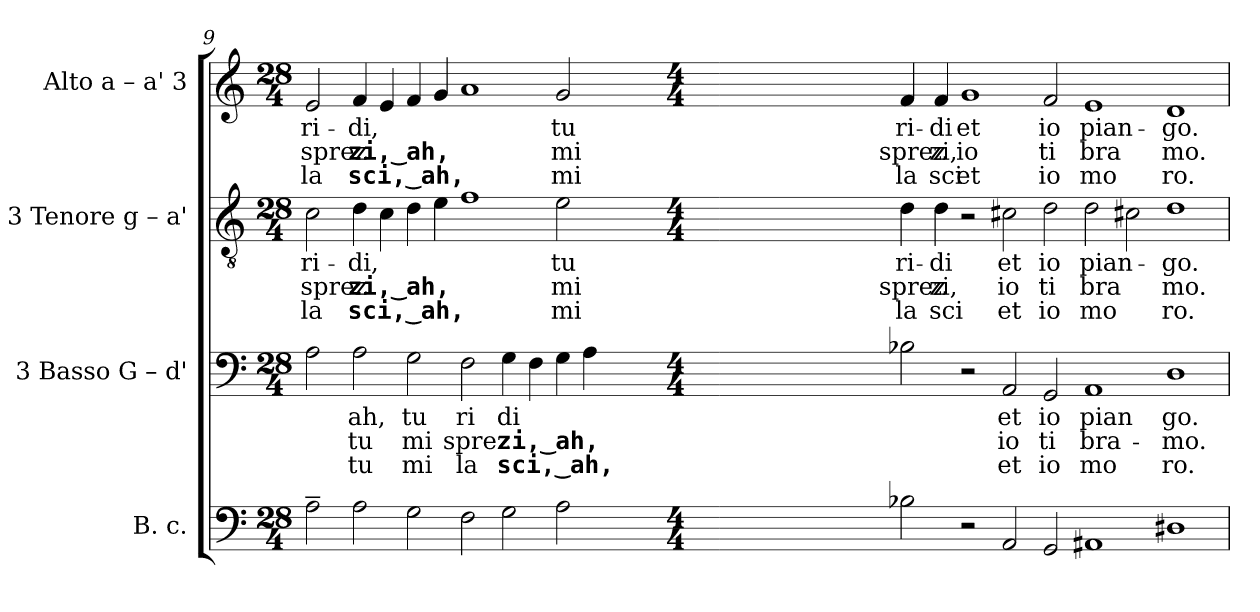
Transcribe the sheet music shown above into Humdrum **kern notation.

**kern	**kern	**text	**text	**text	**kern	**text	**text	**text	**kern	**text	**text	**text
*part4	*part3	*part3	*part3	*part3	*part2	*part2	*part2	*part2	*part1	*part1	*part1	*part1
*staff4	*staff3	*staff3	*staff3	*staff3	*staff2	*staff2	*staff2	*staff2	*staff1	*staff1	*staff1	*staff1
*I"B. c.	*I"3  Basso  G – d'	*	*	*	*I"3  Tenore  g – a'	*	*	*	*I"Alto  a – a'  3	*	*	*
!!LO:LB:g=z
*clefF4	*clefF4	*	*	*	*clefGv2	*	*	*	*clefG2	*	*	*
*k[]	*k[]	*	*	*	*k[]	*	*	*	*k[]	*	*	*
*C:	*C:	*	*	*	*C:	*	*	*	*C:	*	*	*
*M28/4	*M28/4	*	*	*	*M28/4	*	*	*	*M28/4	*	*	*
=9	=9	=9	=9	=9	=9	=9	=9	=9	=9	=9	=9	=9
!	!	!LO:LY:b:rj	!LO:LY:b:rj	!LO:LY:b:rj	!	!LO:LY:b:cj	!LO:LY:b:cj	!LO:LY:b:cj	!	!LO:LY:b:rj	!LO:LY:b:rj	!LO:LY:b:rj
2A~>\	2A\	.	.	.	2c\	ri-	-sprez	la	2e/	ri-	-sprez	la
!	!	!LO:LY:b:rj	!LO:LY:b:rj	!LO:LY:b:rj	!	!LO:LY:b:cj	!LO:LY:b:cj	!LO:LY:b:cj	!	!LO:LY:b:rj	!LO:LY:b:rj	!LO:LY:b:rj
2A\	2A\	ah,	tu	tu	4d\	di,	zi,‿ah,	sci,‿ah,	4f/	di,	zi,‿ah,	sci,‿ah,
!	!	!	!	!	!	!LO:LY:b:cj	!LO:LY:b:cj	!LO:LY:b:cj	!	!LO:LY:b:rj	!LO:LY:b:rj	!LO:LY:b:rj
.	.	.	.	.	4c\	.	.	.	4e/	.	.	.
!	!	!LO:LY:b:rj	!LO:LY:b:rj	!LO:LY:b:rj	!	!LO:LY:b:cj	!LO:LY:b:cj	!LO:LY:b:cj	!	!LO:LY:b:rj	!LO:LY:b:rj	!LO:LY:b:rj
2G\	2G\	tu	mi	mi	4d\	.	.	.	4f/	.	.	.
!	!	!	!	!	!	!LO:LY:b:cj	!LO:LY:b:cj	!LO:LY:b:cj	!	!LO:LY:b:rj	!LO:LY:b:rj	!LO:LY:b:rj
.	.	.	.	.	4e\	.	.	.	4g/	.	.	.
!	!	!LO:LY:b:rj	!LO:LY:b:rj	!LO:LY:b:rj	!	!LO:LY:b:cj	!LO:LY:b:cj	!LO:LY:b:cj	!	!LO:LY:b:rj	!LO:LY:b:rj	!LO:LY:b:rj
2F\	2F\	ri	sprez-	-la	1f	.	.	.	1a	.	.	.
!	!	!LO:LY:b:rj	!LO:LY:b:rj	!LO:LY:b:rj	!	!	!	!	!	!	!	!
2G\	4G\	di	zi,‿ah,	sci,‿ah,	.	.	.	.	.	.	.	.
!	!	!LO:LY:b:rj	!LO:LY:b:rj	!LO:LY:b:rj	!	!	!	!	!	!	!	!
.	4F\	.	.	.	.	.	.	.	.	.	.	.
!	!	!LO:LY:b:rj	!LO:LY:b:rj	!LO:LY:b:rj	!	!LO:LY:b:cj	!LO:LY:b:cj	!LO:LY:b:cj	!	!LO:LY:b:rj	!LO:LY:b:rj	!LO:LY:b:rj
2A\	4G\	.	.	.	2e\	tu	mi	mi	2g/	tu	mi	mi
!	!	!LO:LY:b:rj	!LO:LY:b:rj	!LO:LY:b:rj	!	!	!	!	!	!	!	!
.	4A\	.	.	.	.	.	.	.	.	.	.	.
*M4/4	*M4/4	*	*	*	*M4/4	*	*	*	*M4/4	*	*	*
*met(c)	*met(c)	*	*	*	*met(c)	*	*	*	*met(c)	*	*	*
!	!	!LO:LY:b:rj	!LO:LY:b:rj	!LO:LY:b:rj	!	!LO:LY:b:cj	!LO:LY:b:cj	!LO:LY:b:cj	!	!LO:LY:b:rj	!LO:LY:b:rj	!LO:LY:b:rj
2B-X\	2B-X\	.	.	.	4d\	ri-	-sprez	la	4f/	ri-	-sprez	la
!	!	!	!	!	!	!LO:LY:b:cj	!LO:LY:b:cj	!LO:LY:b:cj	!	!LO:LY:b:rj	!LO:LY:b:rj	!LO:LY:b:rj
.	.	.	.	.	4d\	di	zi,	sci	4f/	di	zi,	sci
!	!	!	!	!	!	!	!	!	!	!LO:LY:b:rj	!LO:LY:b:rj	!LO:LY:b:rj
2r	2r	.	.	.	2r	.	.	.	1g	et	io	et
!	!	!LO:LY:b:rj	!LO:LY:b:rj	!LO:LY:b:rj	!	!LO:LY:b:cj	!LO:LY:b:cj	!LO:LY:b:cj	!	!	!	!
2AA/	2AA/	et	io	et	2c#X\	et	io	et	.	.	.	.
!	!	!LO:LY:b:rj	!LO:LY:b:rj	!LO:LY:b:rj	!	!LO:LY:b:cj	!LO:LY:b:cj	!LO:LY:b:cj	!	!LO:LY:b:rj	!LO:LY:b:rj	!LO:LY:b:rj
2GG/	2GG/	io	ti	io	2d\	io	ti	io	2f/	io	ti	io
!	!	!LO:LY:b:rj	!LO:LY:b:rj	!LO:LY:b:rj	!	!LO:LY:b:cj	!LO:LY:b:cj	!LO:LY:b:cj	!	!LO:LY:b:rj	!LO:LY:b:rj	!LO:LY:b:rj
1AA#	1AA	pian	bra-	-mo	2d\	pian-	-bra	mo	1e	pian-	-bra	mo
!	!	!	!	!	!	!LO:LY:b:cj	!LO:LY:b:cj	!LO:LY:b:cj	!	!	!	!
.	.	.	.	.	2c#X\	.	.	.	.	.	.	.
!	!	!LO:LY:b:rj	!LO:LY:b:rj	!LO:LY:b:rj	!	!LO:LY:b:cj	!LO:LY:b:cj	!LO:LY:b:cj	!	!LO:LY:b:rj	!LO:LY:b:rj	!LO:LY:b:rj
1D#	1D	go.	mo.	ro.	1d	go.	mo.	ro.	1d	go.	mo.	ro.
=	=	=	=	=	=	=	=	=	=	=	=	=
*-	*-	*-	*-	*-	*-	*-	*-	*-	*-	*-	*-	*-
